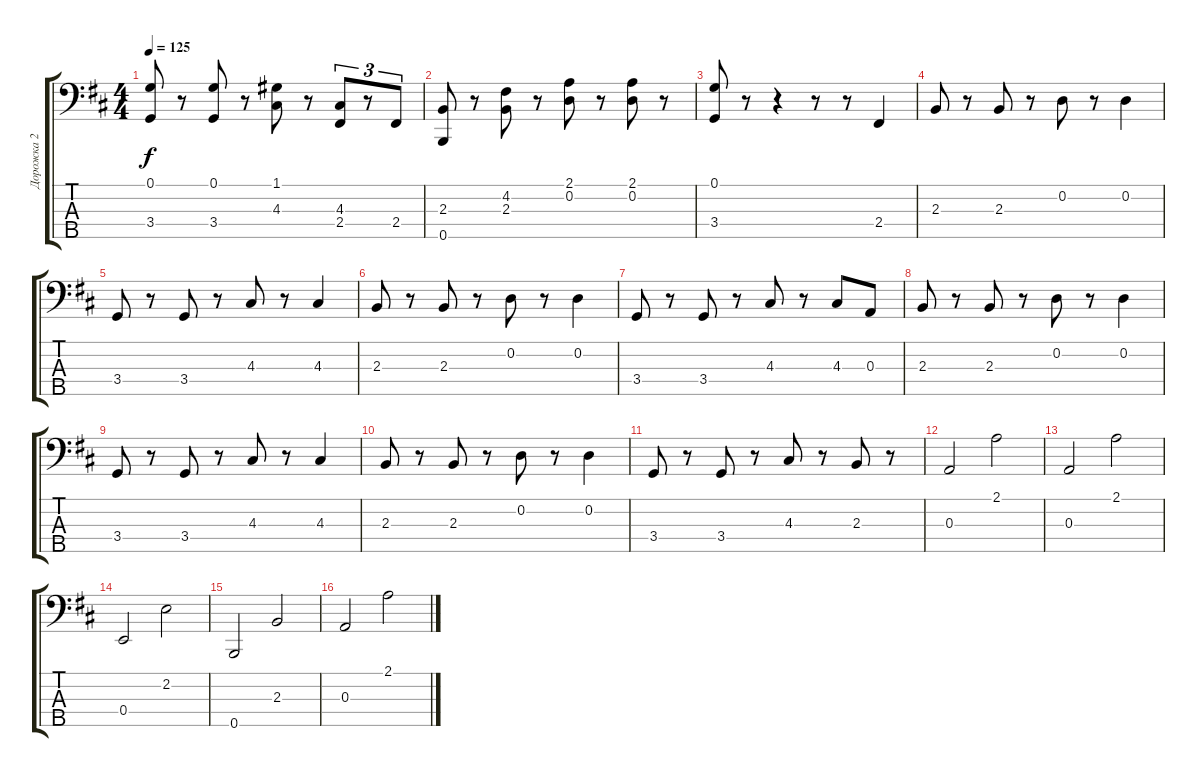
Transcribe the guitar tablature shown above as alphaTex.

\track ("Дорожка 2" "Дорожка 2") {instrument electricbassfinger}
\staff {score tabs}
\tuning (G2 D2 A1 E1 B0) {hide}
\ts (4 4)
\tempo 125
\clef f4
\ks d
(0.1 3.4).8{dy f} r.8 (0.1 3.4).8 r.8 (1.1 4.3).8 r.8 (4.3 2.4).8{tu (3 2)} r.8{tu (3 2)} 2.4.8{tu (3 2)} |
(2.3 0.5).8 r.8 (4.2 2.3).8 r.8 (2.1 0.2).8 r.8 (2.1 0.2).8 r.8 |
(0.1 3.4).8 r.8 r.4 r.8 r.8 2.4.4 |
2.3.8 r.8 2.3.8 r.8 0.2.8 r.8 0.2.4 |
3.4.8 r.8 3.4.8 r.8 4.3.8 r.8 4.3.4 |
2.3.8 r.8 2.3.8 r.8 0.2.8 r.8 0.2.4 |
3.4.8 r.8 3.4.8 r.8 4.3.8 r.8 4.3.8 0.3.8 |
2.3.8 r.8 2.3.8 r.8 0.2.8 r.8 0.2.4 |
3.4.8 r.8 3.4.8 r.8 4.3.8 r.8 4.3.4 |
2.3.8 r.8 2.3.8 r.8 0.2.8 r.8 0.2.4 |
3.4.8 r.8 3.4.8 r.8 4.3.8 r.8 2.3.8 r.8 |
0.3.2 2.1.2 |
0.3.2 2.1.2 |
0.4.2 2.2.2 |
0.5.2 2.3.2 |
0.3.2 2.1.2
